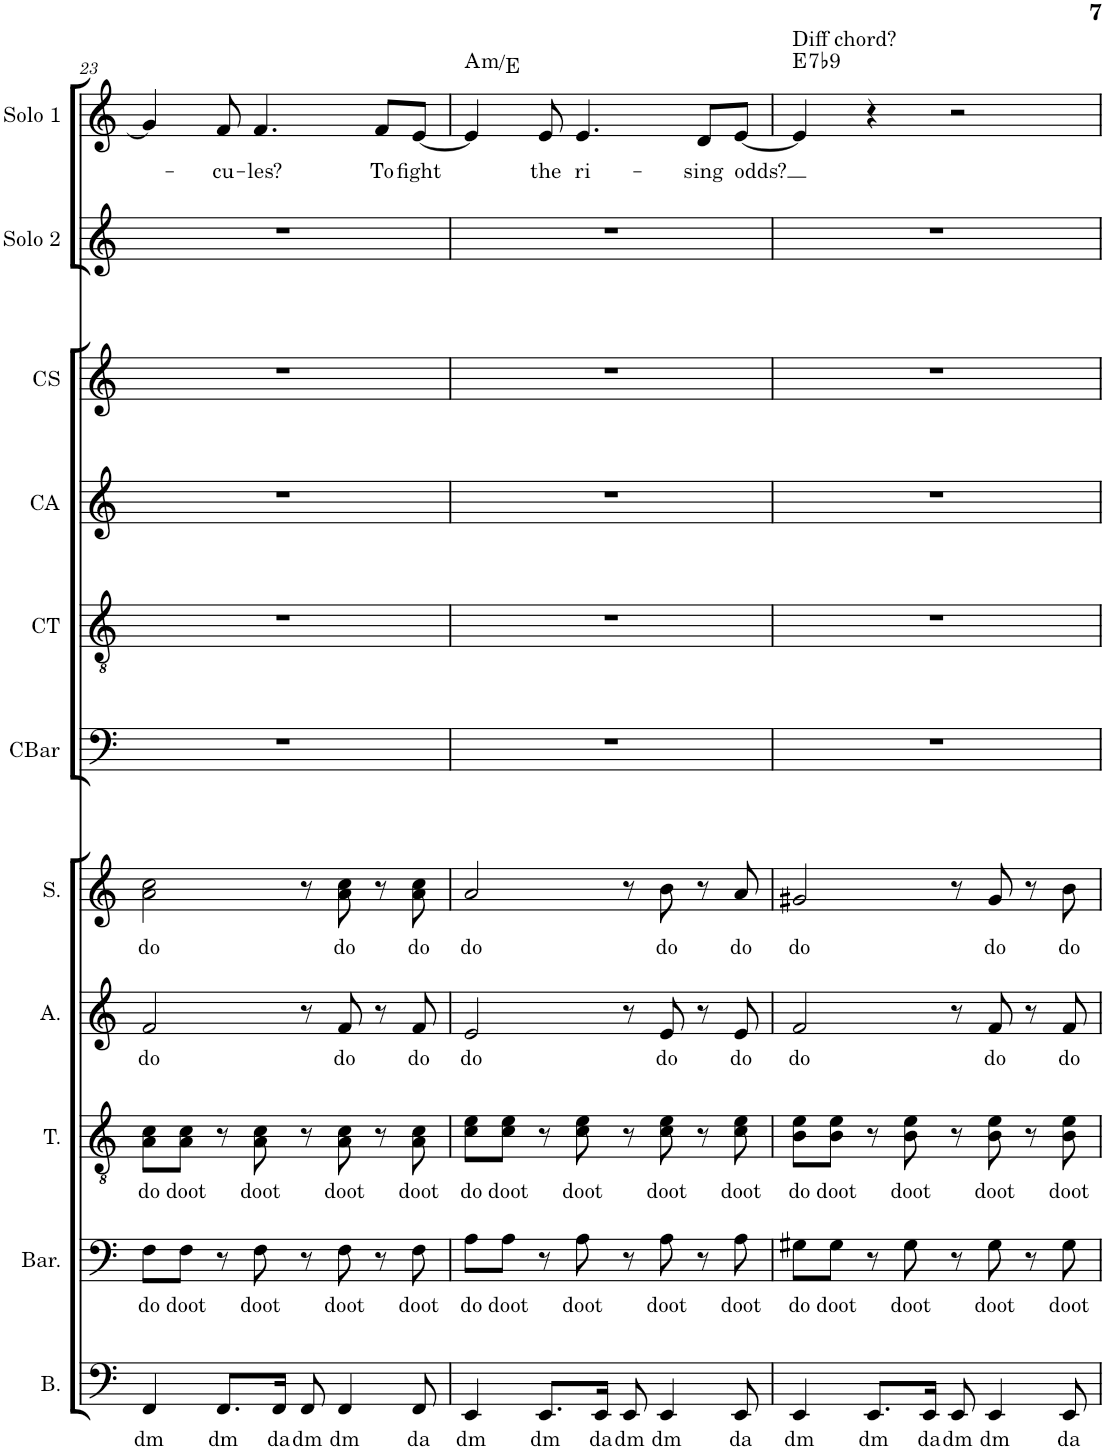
**kern	**text	**kern	**text	**kern	**text	**kern	**text	**kern	**text	**kern	**kern	**kern	**kern	**kern	**kern	**text	**harte
*part11	*part11	*part10	*part10	*part9	*part9	*part8	*part8	*part7	*part7	*part6	*part5	*part4	*part3	*part2	*part1	*part1	*part1
*staff11	*staff11	*staff10	*staff10	*staff9	*staff9	*staff8	*staff8	*staff7	*staff7	*staff6	*staff5	*staff4	*staff3	*staff2	*staff1	*staff1	*
*I"Bass	*	*I"Baritone	*	*I"Tenor	*	*I"Alto	*	*I"Soprano	*	*I"Choir Baritone	*I"Choir Tenor	*I"Choir Alto	*I"Choir Soprano	*I"Soloist 2	*I"Soloist 1	*	*
*I'B.	*	*I'Bar.	*	*I'T.	*	*I'A.	*	*I'S.	*	*I'CBar	*I'CT	*I'CA	*I'CS	*I'Solo 2	*I'Solo 1	*	*
!!LO:PB:g=z
*clefF4	*	*clefF4	*	*clefGv2	*	*clefG2	*	*clefG2	*	*clefF4	*clefGv2	*clefG2	*clefG2	*clefG2	*clefG2	*	*
*k[]	*	*k[]	*	*k[]	*	*k[]	*	*k[]	*	*k[]	*k[]	*k[]	*k[]	*k[]	*k[]	*	*
*M4/4	*	*M4/4	*	*M4/4	*	*M4/4	*	*M4/4	*	*M4/4	*M4/4	*M4/4	*M4/4	*M4/4	*M4/4	*	*
=23	=23	=23	=23	=23	=23	=23	=23	=23	=23	=23	=23	=23	=23	=23	=23	=23	=23
!	!LO:LY:b	!	!LO:LY:b	!	!LO:LY:b	!	!LO:LY:b	!	!LO:LY:b	!	!	!	!	!	!	!	!
4FF/	dm	8F\L	do	8A\ 8c\L	do	2f/	do	2a\ 2cc\	do	1r	1r	1r	1r	1r	4g/]	.	.
!	!	!	!LO:LY:b	!	!LO:LY:b	!	!	!	!	!	!	!	!	!	!	!	!
.	.	8F\J	doot	8A\ 8c\J	doot	.	.	.	.	.	.	.	.	.	.	.	.
!	!LO:LY:b	!	!	!	!	!	!	!	!	!	!	!	!	!	!	!LO:LY:b	!
8.FF/L	dm	8r	.	8r	.	.	.	.	.	.	.	.	.	.	8f/	-cu-	.
!	!	!	!LO:LY:b	!	!LO:LY:b	!	!	!	!	!	!	!	!	!	!	!LO:LY:b	!
.	.	8F\	doot	8A\ 8c\	doot	.	.	.	.	.	.	.	.	.	4.f/	-les?	.
!	!LO:LY:b	!	!	!	!	!	!	!	!	!	!	!	!	!	!	!	!
16FF/Jk	da	.	.	.	.	.	.	.	.	.	.	.	.	.	.	.	.
!	!LO:LY:b	!	!	!	!	!	!	!	!	!	!	!	!	!	!	!	!
8FF/	dm	8r	.	8r	.	8r	.	8r	.	.	.	.	.	.	.	.	.
!	!LO:LY:b	!	!LO:LY:b	!	!LO:LY:b	!	!LO:LY:b	!	!LO:LY:b	!	!	!	!	!	!	!	!
4FF/	dm	8F\	doot	8A\ 8c\	doot	8f/	do	8a\ 8cc\	do	.	.	.	.	.	.	.	.
!	!	!	!	!	!	!	!	!	!	!	!	!	!	!	!	!LO:LY:b	!
.	.	8r	.	8r	.	8r	.	8r	.	.	.	.	.	.	8f/L	To	.
!	!LO:LY:b	!	!LO:LY:b	!	!LO:LY:b	!	!LO:LY:b	!	!LO:LY:b	!	!	!	!	!	!	!LO:LY:b	!
8FF/	da	8F\	doot	8A\ 8c\	doot	8f/	do	8a\ 8cc\	do	.	.	.	.	.	[8e/J	fight	.
=24	=24	=24	=24	=24	=24	=24	=24	=24	=24	=24	=24	=24	=24	=24	=24	=24	=24
!	!LO:LY:b	!	!LO:LY:b	!	!LO:LY:b	!	!LO:LY:b	!	!LO:LY:b	!	!	!	!	!	!	!	!LO:H:kt=m
4EE/	dm	8A\L	do	8c\ 8e\L	do	2e/	do	2a/	do	1r	1r	1r	1r	1r	4e/]	.	A:min/5
!	!	!	!LO:LY:b	!	!LO:LY:b	!	!	!	!	!	!	!	!	!	!	!	!
.	.	8A\J	doot	8c\ 8e\J	doot	.	.	.	.	.	.	.	.	.	.	.	.
!	!LO:LY:b	!	!	!	!	!	!	!	!	!	!	!	!	!	!	!LO:LY:b	!
8.EE/L	dm	8r	.	8r	.	.	.	.	.	.	.	.	.	.	8e/	the	.
!	!	!	!LO:LY:b	!	!LO:LY:b	!	!	!	!	!	!	!	!	!	!	!LO:LY:b	!
.	.	8A\	doot	8c\ 8e\	doot	.	.	.	.	.	.	.	.	.	4.e/	ri-	.
!	!LO:LY:b	!	!	!	!	!	!	!	!	!	!	!	!	!	!	!	!
16EE/Jk	da	.	.	.	.	.	.	.	.	.	.	.	.	.	.	.	.
!	!LO:LY:b	!	!	!	!	!	!	!	!	!	!	!	!	!	!	!	!
8EE/	dm	8r	.	8r	.	8r	.	8r	.	.	.	.	.	.	.	.	.
!	!LO:LY:b	!	!LO:LY:b	!	!LO:LY:b	!	!LO:LY:b	!	!LO:LY:b	!	!	!	!	!	!	!	!
4EE/	dm	8A\	doot	8c\ 8e\	doot	8e/	do	8b\	do	.	.	.	.	.	.	.	.
!	!	!	!	!	!	!	!	!	!	!	!	!	!	!	!	!LO:LY:b	!
.	.	8r	.	8r	.	8r	.	8r	.	.	.	.	.	.	8d/L	-sing	.
!	!LO:LY:b	!	!LO:LY:b	!	!LO:LY:b	!	!LO:LY:b	!	!LO:LY:b	!	!	!	!	!	!	!LO:LY:b	!
8EE/	da	8A\	doot	8c\ 8e\	doot	8e/	do	8a/	do	.	.	.	.	.	[8e/J	odds?	.
=25	=25	=25	=25	=25	=25	=25	=25	=25	=25	=25	=25	=25	=25	=25	=25	=25	=25
!	!	!	!	!	!	!	!	!	!	!	!	!	!	!	!LO:TX:a:t=Diff chord?	!	!
!	!LO:LY:b	!	!LO:LY:b	!	!LO:LY:b	!	!LO:LY:b	!	!LO:LY:b	!	!	!	!	!	!	!	!LO:H:kt=7
4EE/	dm	8G#X\L	do	8B\ 8e\L	do	2f/	do	2g#X/	do	1r	1r	1r	1r	1r	4e/]	.	E:7(b9)
!	!	!	!LO:LY:b	!	!LO:LY:b	!	!	!	!	!	!	!	!	!	!	!	!
.	.	8G#\J	doot	8B\ 8e\J	doot	.	.	.	.	.	.	.	.	.	.	.	.
!	!LO:LY:b	!	!	!	!	!	!	!	!	!	!	!	!	!	!	!	!
8.EE/L	dm	8r	.	8r	.	.	.	.	.	.	.	.	.	.	4r	.	.
!	!	!	!LO:LY:b	!	!LO:LY:b	!	!	!	!	!	!	!	!	!	!	!	!
.	.	8G#\	doot	8B\ 8e\	doot	.	.	.	.	.	.	.	.	.	.	.	.
!	!LO:LY:b	!	!	!	!	!	!	!	!	!	!	!	!	!	!	!	!
16EE/Jk	da	.	.	.	.	.	.	.	.	.	.	.	.	.	.	.	.
!	!LO:LY:b	!	!	!	!	!	!	!	!	!	!	!	!	!	!	!	!
8EE/	dm	8r	.	8r	.	8r	.	8r	.	.	.	.	.	.	2r	.	.
!	!LO:LY:b	!	!LO:LY:b	!	!LO:LY:b	!	!LO:LY:b	!	!LO:LY:b	!	!	!	!	!	!	!	!
4EE/	dm	8G#\	doot	8B\ 8e\	doot	8f/	do	8g#/	do	.	.	.	.	.	.	.	.
.	.	8r	.	8r	.	8r	.	8r	.	.	.	.	.	.	.	.	.
!	!LO:LY:b	!	!LO:LY:b	!	!LO:LY:b	!	!LO:LY:b	!	!LO:LY:b	!	!	!	!	!	!	!	!
8EE/	da	8G#\	doot	8B\ 8e\	doot	8f/	do	8b\	do	.	.	.	.	.	.	.	.
=	=	=	=	=	=	=	=	=	=	=	=	=	=	=	=	=	=
*-	*-	*-	*-	*-	*-	*-	*-	*-	*-	*-	*-	*-	*-	*-	*-	*-	*-
